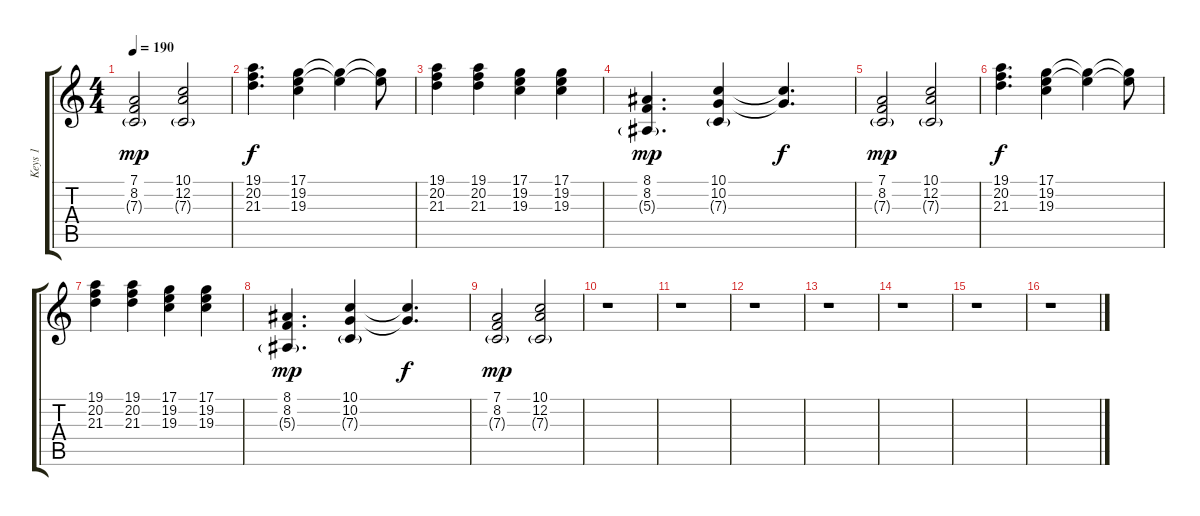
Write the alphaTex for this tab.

\track ("Keys 1" "Keys 1") {instrument lead2sawtooth}
\staff {score tabs}
\tuning (D4 A3 F3 C3 G2 C2) {hide}
\ts (4 4)
\tempo 190
\clef g2
\ks c
(7.1 8.2 7.3{g}).2{dy mp} (10.1 12.2 7.3{g}).2 |
(19.1 20.2 21.3).4{d dy f volume 11 balance 8 instrument stringensemble1} (17.1 19.2 19.3).4 (17.1{t} 19.2{t}).4 (17.1{t} 19.2{t}).8 |
(19.1 20.2 21.3).4 (19.1 20.2 21.3).4 (17.1 19.2 19.3).4 (17.1 19.2 19.3).4 |
(8.1 8.2 5.3{g}).4{d dy mp} (10.1 10.2 7.3{g}).4 (10.1{t} 10.2{t}).4{d dy f} |
(7.1 8.2 7.3{g}).2{dy mp} (10.1 12.2 7.3{g}).2 |
(19.1 20.2 21.3).4{d dy f volume 11 balance 8 instrument stringensemble1} (17.1 19.2 19.3).4 (17.1{t} 19.2{t}).4 (17.1{t} 19.2{t}).8 |
(19.1 20.2 21.3).4 (19.1 20.2 21.3).4 (17.1 19.2 19.3).4 (17.1 19.2 19.3).4 |
(8.1 8.2 5.3{g}).4{d dy mp} (10.1 10.2 7.3{g}).4 (10.1{t} 10.2{t}).4{d dy f} |
(7.1 8.2 7.3{g}).2{dy mp} (10.1 12.2 7.3{g}).2 |
r.1 |
r.1 |
r.1 |
r.1 |
r.1 |
r.1 |
r.1
